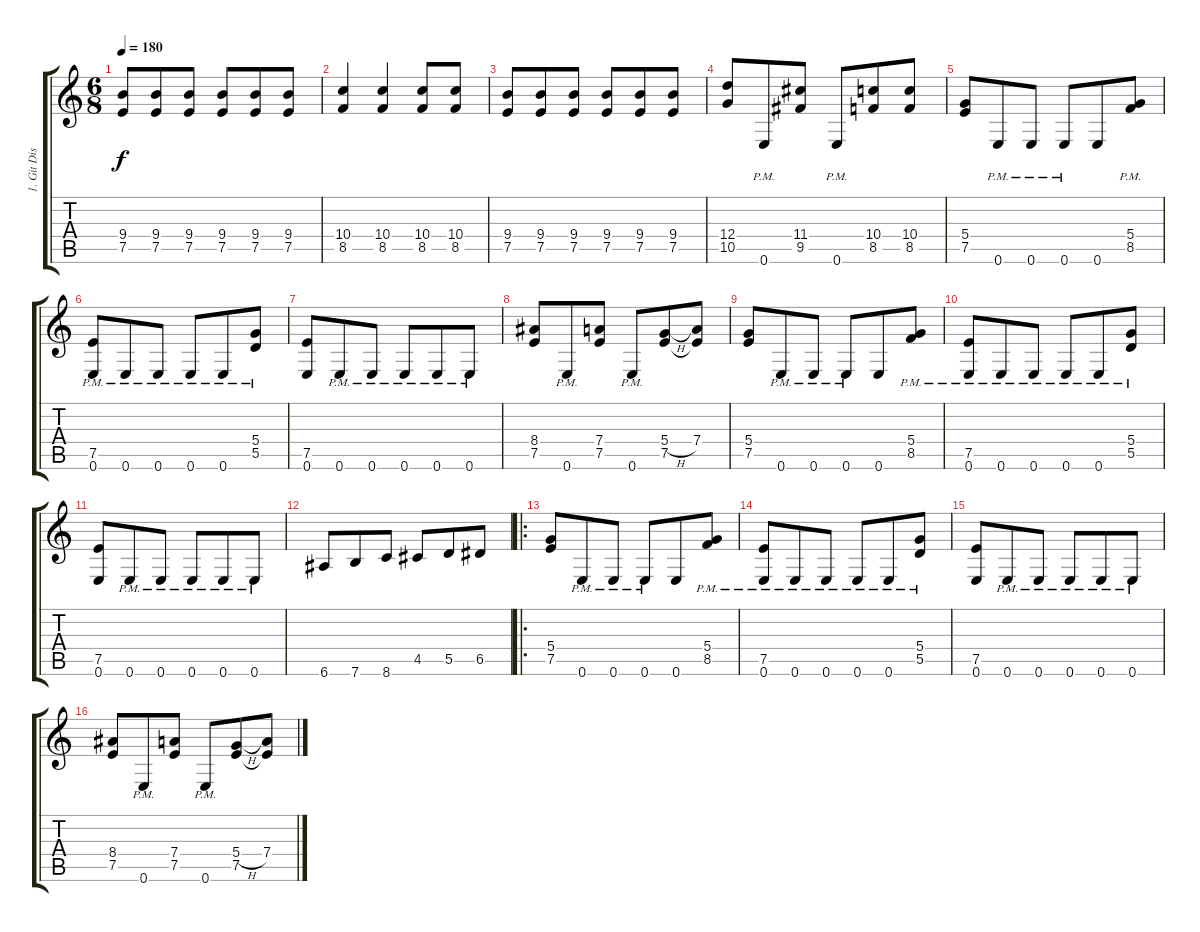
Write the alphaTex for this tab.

\track ("1. Git Dist" "1. Git Dis") {instrument distortionguitar}
\staff {score tabs}
\tuning (E4 B3 G3 D3 A2 E2) {hide}
\ts (6 8)
\tempo 180
\clef g2
\ks c
(9.4 7.5).8{dy f} (9.4 7.5).8 (9.4 7.5).8 (9.4 7.5).8 (9.4 7.5).8 (9.4 7.5).8 |
(10.4 8.5).4 (10.4 8.5).4 (10.4 8.5).8 (10.4 8.5).8 |
(9.4 7.5).8 (9.4 7.5).8 (9.4 7.5).8 (9.4 7.5).8 (9.4 7.5).8 (9.4 7.5).8 |
(12.4 10.5).8 0.6{pm}.8 (11.4 9.5).8 0.6{pm}.8 (10.4 8.5).8 (10.4 8.5).8 |
(5.4 7.5).8 0.6{pm}.8 0.6{pm}.8 0.6{pm}.8 0.6.8 (5.4{pm} 8.5{pm}).8 |
(7.5{pm} 0.6{pm}).8 0.6{pm}.8 0.6{pm}.8 0.6{pm}.8 0.6{pm}.8 (5.4{pm} 5.5{pm}).8 |
(7.5 0.6).8 0.6{pm}.8 0.6{pm}.8 0.6{pm}.8 0.6{pm}.8 0.6{pm}.8 |
(8.4 7.5).8 0.6{pm}.8 (7.4 7.5).8 0.6{pm}.8 (5.4{h} 7.5).8 (7.4 7.5{t}).8 |
(5.4 7.5).8 0.6{pm}.8 0.6{pm}.8 0.6{pm}.8 0.6.8 (5.4{pm} 8.5{pm}).8 |
(7.5{pm} 0.6{pm}).8 0.6{pm}.8 0.6{pm}.8 0.6{pm}.8 0.6{pm}.8 (5.4{pm} 5.5{pm}).8 |
(7.5 0.6).8 0.6{pm}.8 0.6{pm}.8 0.6{pm}.8 0.6{pm}.8 0.6{pm}.8 |
6.6.8 7.6.8 8.6.8 4.5.8 5.5.8 6.5.8 |
\ro
(5.4 7.5).8 0.6{pm}.8 0.6{pm}.8 0.6{pm}.8 0.6.8 (5.4{pm} 8.5{pm}).8 |
(7.5{pm} 0.6{pm}).8 0.6{pm}.8 0.6{pm}.8 0.6{pm}.8 0.6{pm}.8 (5.4{pm} 5.5{pm}).8 |
(7.5 0.6).8 0.6{pm}.8 0.6{pm}.8 0.6{pm}.8 0.6{pm}.8 0.6{pm}.8 |
(8.4 7.5).8 0.6{pm}.8 (7.4 7.5).8 0.6{pm}.8 (5.4{h} 7.5).8 (7.4 7.5{t}).8
